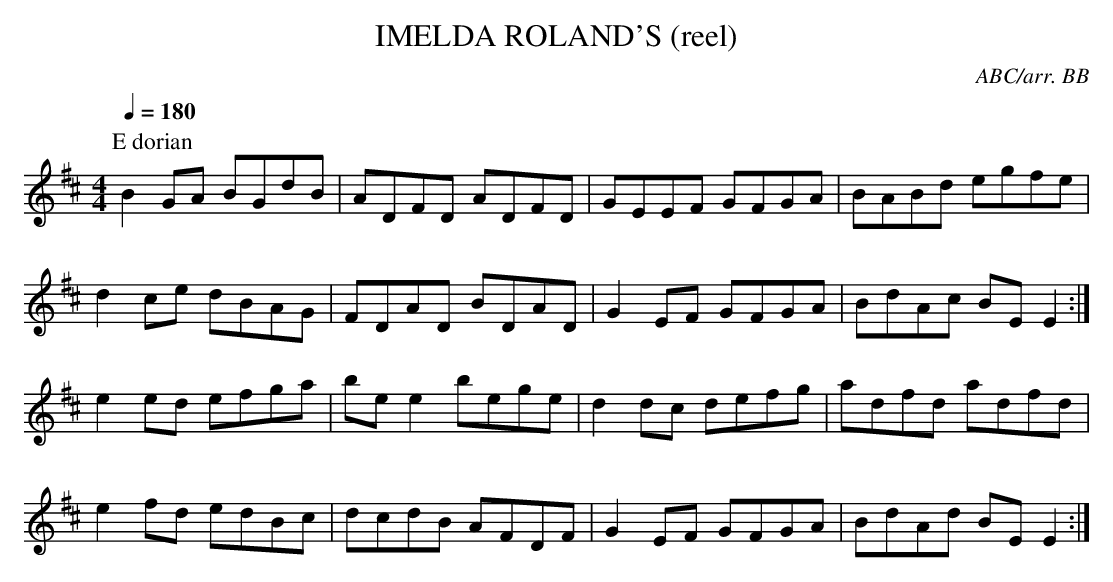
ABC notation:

X:1
T:IMELDA ROLAND'S (reel)
C:ABC/arr. BB
L:1/8
M:4/4
Q:1/4=180
K:D
P:E dorian
B2 GA BGdB|ADFD ADFD|GEEF GFGA|BABd egfe|
d2 ce dBAG|FDAD BDAD|G2 EF GFGA|BdAc BE E2:|
e2 ed efga|bee2 bege|d2 dc defg|adfd adfd|
e2 fd edBc|dcdB AFDF|G2 EF GFGA|BdAd BE E2:|
